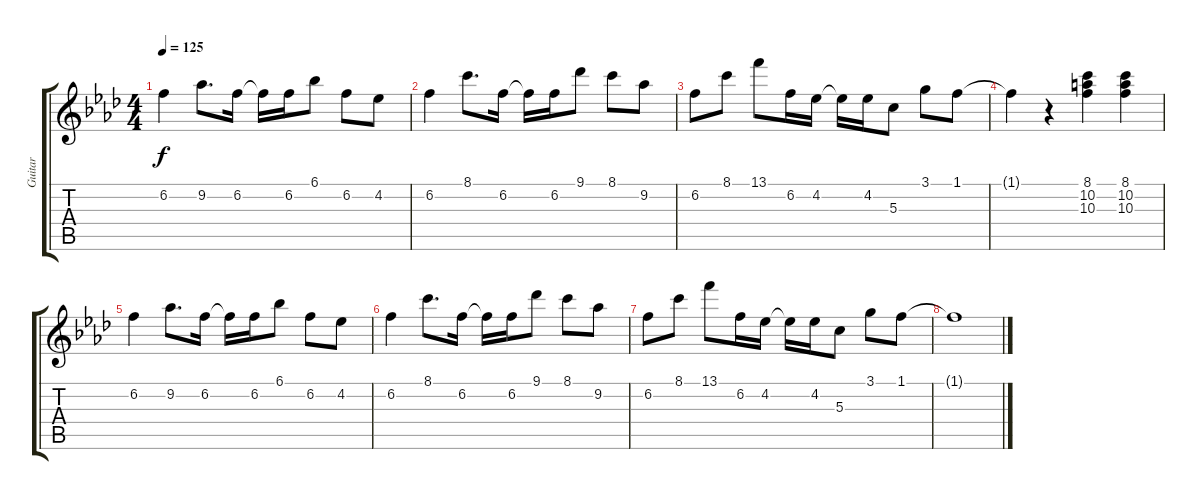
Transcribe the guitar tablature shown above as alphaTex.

\track ("Guitar" "Guitar") {instrument overdrivenguitar}
\staff {score tabs}
\tuning (E4 B3 G3 D3 A2 E2) {hide}
\ts (4 4)
\tempo 125
\clef g2
\ks ab
6.2.4{dy f} 9.2.8{d} 6.2.16 6.2{t}.16 6.2.16 6.1.8 6.2.8 4.2.8 |
6.2.4 8.1.8{d} 6.2.16 6.2{t}.16 6.2.16 9.1.8 8.1.8 9.2.8 |
6.2.8 8.1.8 13.1.8 6.2.16 4.2.16 4.2{t}.16 4.2.16 5.3.8 3.1.8 1.1.8 |
1.1{t}.4 r.4 (8.1 10.2 10.3).4 (8.1 10.2 10.3).4 |
6.2.4 9.2.8{d} 6.2.16 6.2{t}.16 6.2.16 6.1.8 6.2.8 4.2.8 |
6.2.4 8.1.8{d} 6.2.16 6.2{t}.16 6.2.16 9.1.8 8.1.8 9.2.8 |
6.2.8 8.1.8 13.1.8 6.2.16 4.2.16 4.2{t}.16 4.2.16 5.3.8 3.1.8 1.1.8 |
1.1{t}.1
